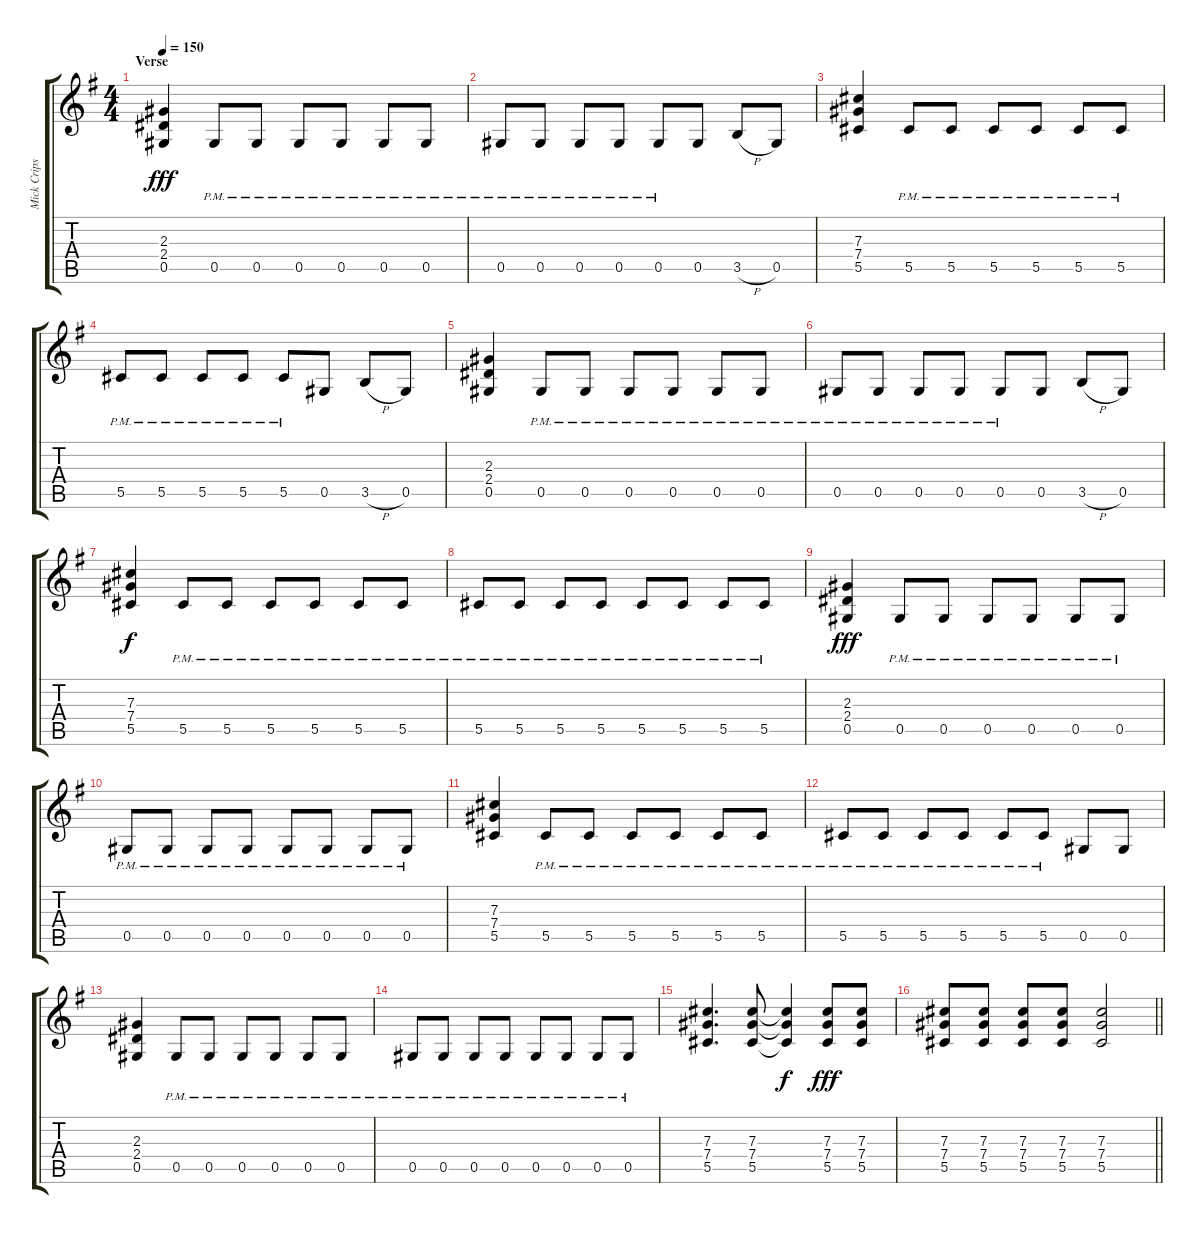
\track ("Mick Crips - Rhytm Guitar" "Mick Crips") {instrument overdrivenguitar}
\staff {score tabs}
\tuning (Eb4 Bb3 Gb3 Db3 Ab2 Eb2) {hide}
\ts (4 4)
\section ("" "Verse")
\tempo 150
\clef g2
\ks g
(2.3 2.4 0.5).4{dy fff} 0.5{pm}.8 0.5{pm}.8 0.5{pm}.8 0.5{pm}.8 0.5{pm}.8 0.5{pm}.8 |
0.5{pm}.8 0.5{pm}.8 0.5{pm}.8 0.5{pm}.8 0.5{pm}.8 0.5.8 3.5{h}.8 0.5.8 |
(7.3 7.4 5.5).4 5.5{pm}.8 5.5{pm}.8 5.5{pm}.8 5.5{pm}.8 5.5{pm}.8 5.5{pm}.8 |
5.5{pm}.8 5.5{pm}.8 5.5{pm}.8 5.5{pm}.8 5.5{pm}.8 0.5.8 3.5{h}.8 0.5.8 |
(2.3 2.4 0.5).4 0.5{pm}.8 0.5{pm}.8 0.5{pm}.8 0.5{pm}.8 0.5{pm}.8 0.5{pm}.8 |
0.5{pm}.8 0.5{pm}.8 0.5{pm}.8 0.5{pm}.8 0.5{pm}.8 0.5.8 3.5{h}.8 0.5.8 |
(7.3 7.4 5.5).4{dy f} 5.5{pm}.8 5.5{pm}.8 5.5{pm}.8 5.5{pm}.8 5.5{pm}.8 5.5{pm}.8 |
5.5{pm}.8 5.5{pm}.8 5.5{pm}.8 5.5{pm}.8 5.5{pm}.8 5.5{pm}.8 5.5{pm}.8 5.5{pm}.8 |
(2.3 2.4 0.5).4{dy fff} 0.5{pm}.8 0.5{pm}.8 0.5{pm}.8 0.5{pm}.8 0.5{pm}.8 0.5{pm}.8 |
0.5{pm}.8 0.5{pm}.8 0.5{pm}.8 0.5{pm}.8 0.5{pm}.8 0.5{pm}.8 0.5{pm}.8 0.5{pm}.8 |
(7.3 7.4 5.5).4 5.5{pm}.8 5.5{pm}.8 5.5{pm}.8 5.5{pm}.8 5.5{pm}.8 5.5{pm}.8 |
5.5{pm}.8 5.5{pm}.8 5.5{pm}.8 5.5{pm}.8 5.5{pm}.8 5.5{pm}.8 0.5.8 0.5.8 |
(2.3 2.4 0.5).4 0.5{pm}.8 0.5{pm}.8 0.5{pm}.8 0.5{pm}.8 0.5{pm}.8 0.5{pm}.8 |
0.5{pm}.8 0.5{pm}.8 0.5{pm}.8 0.5{pm}.8 0.5{pm}.8 0.5{pm}.8 0.5{pm}.8 0.5{pm}.8 |
(7.3 7.4 5.5).4{d} (7.3 7.4 5.5).8 (7.3{t} 7.4{t} 5.5{t}).4{dy f} (7.3 7.4 5.5).8{dy fff} (7.3 7.4 5.5).8 |
\barLineRight lightlight
(7.3 7.4 5.5).8 (7.3 7.4 5.5).8 (7.3 7.4 5.5).8 (7.3 7.4 5.5).8 (7.3 7.4 5.5).2
